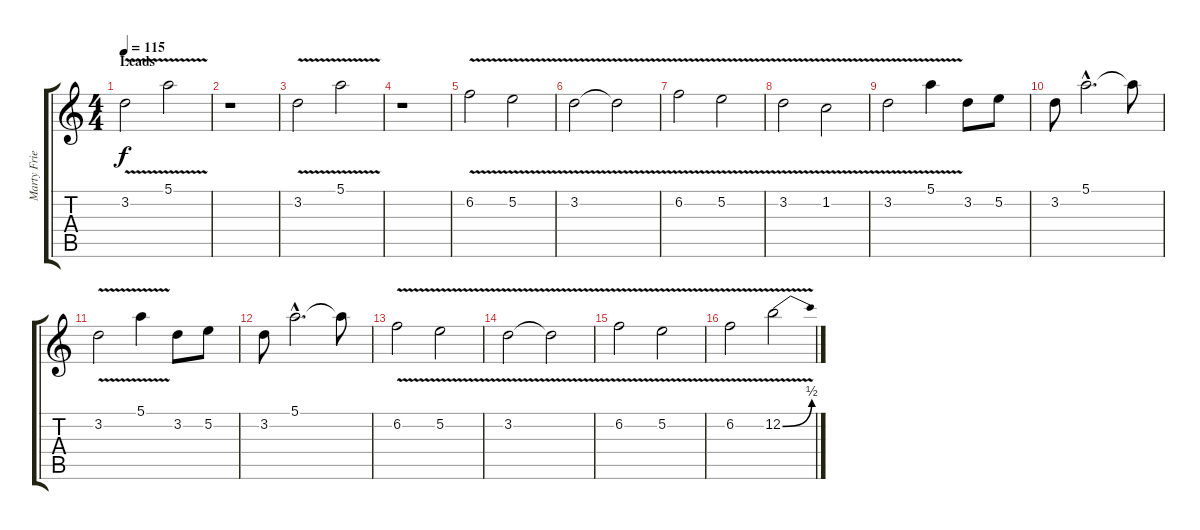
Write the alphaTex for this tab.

\track ("Marty Friedman" "Marty Frie") {instrument distortionguitar}
\staff {score tabs}
\tuning (E4 B3 G3 D3 A2 E2) {hide}
\ts (4 4)
\section ("" "Leads")
\tempo 115
\clef g2
\ks c
3.2{v}.2{dy f} 5.1{v}.2 |
r.1 |
3.2{v}.2 5.1{v}.2 |
r.1 |
6.2{v}.2 5.2{v}.2 |
3.2{v}.2 3.2{t}.2 |
6.2{v}.2 5.2{v}.2 |
3.2{v}.2 1.2{v}.2 |
3.2{v}.2 5.1{v}.4 3.2.8 5.2.8 |
3.2.8 5.1{hac}.2{d} 5.1{t}.8 |
3.2{v}.2 5.1{v}.4 3.2.8 5.2.8 |
3.2.8 5.1{hac}.2{d} 5.1{t}.8 |
6.2{v}.2 5.2{v}.2 |
3.2{v}.2 3.2{t}.2 |
6.2{v}.2 5.2{v}.2 |
6.2{v}.2 12.2{be (bend 0 0 60 2) v}.2
